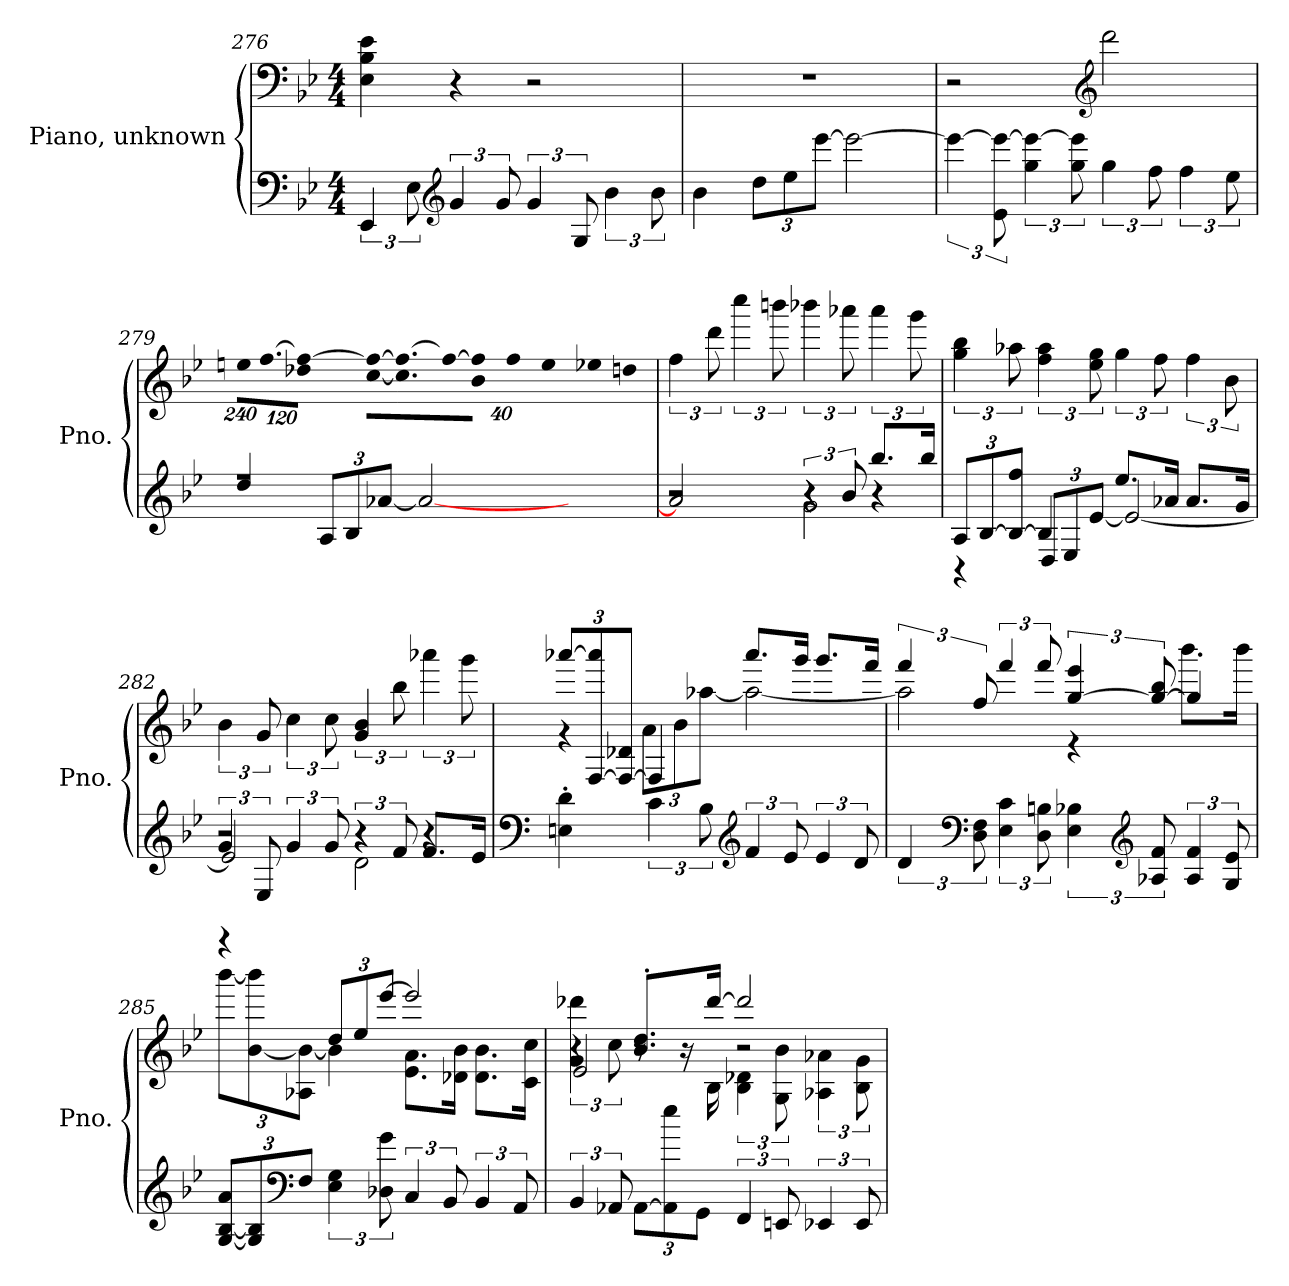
**kern	**kern
*part1	*part1
*staff2	*staff1
*I"Piano, unknown	*
*I'Pno.	*
*clefF4	*clefF4
*k[b-e-]	*k[b-e-]
*M4/4	*M4/4
=276	=276
6EE-/	4E-\ 4B-\ 4e-\
12E-\	.
*clefG2	*
6g/	4r
12g/	.
6g/	2r
12G/	.
6b-\	.
12b-\	.
=277	=277
4b-\	1r
*Xbrackettup	*
12dd\L	.
12ee-\	.
[12eee-\J	.
2eee-\_	.
!!LO:LB:g=z
=278	=278
*brackettup	*
6eee-\_	2r
12e-\ 12eee-\_	.
6gg\ 6eee-\_	.
12gg\ 12eee-\]	.
*	*clefG2
6gg\	2ddd\
12ff\	.
6ff\	.
12ee-\	.
=279	=279
*^	*
*	*	*Xbrackettup
!	!	!LO:N:vis=16
1r	4dd/	1920%137een\LL
!	!	!LO:N:vis=16.
.	.	[960%103ff\
!	!	!LO:N:vis=16
.	.	1920%137dd-X\ 1920%137ff\_JJ
*	*Xbrackettup	*
!	!	!LO:N:vis=32
.	12A/L	[640%23cc\ 640%23ff\_KLL
!	!	!LO:N:vis=16.
.	.	960%103cc\] 960%103ff\_
.	12B-/	.
!	!	!LO:N:vis=32
.	.	640%23ff\K_
.	[12a-X/J	.
!	!	!LO:N:vis=16
.	.	1920%137b-\ 1920%137ff\]JJ
.	2a-/_	.
*	*	*brackettup
.	.	6ff\
.	.	12ee\
.	.	6ee-X\
.	.	12ddn\
1920ryy	1920ryy	.
=280	=280	=280
*	*^	*
2r	2r	2a-/]	6ff\
.	.	.	12ddd\
.	.	.	6cccc\
.	.	.	12bbbn\
*	*	*brackettup	*
4r	2g\	6r	6bbb-X\
.	.	12b-/	12aaa-X\
8.bb-/L	.	4r	6aaa-\
.	.	.	12ggg\
16bb-/Jk	.	.	.
*v	*v	*v	*
!!LO:LB:g=z
=281	=281
*Xbrackettup	*
*^	*
12A/L	4r	6gg\ 6bb-\
[12B-/	.	.
12B-/_ 12ff/J	.	12aa-X\
4B-/]	12D/L	6ff\ 6aa-\
.	12E-/	.
.	[12e-/J	12ee-\ 12gg\
8.ee-/L	2e-/_	6gg\
.	.	12ff\
16a-X/Jk	.	.
8.a-/L	.	6ff\
.	.	12b-\
16g/Jk	.	.
*v	*v	*
=282	=282
*brackettup	*
*^	*
*	*^	*
6g/	2r	2e-/]	6b-\
12E-/	.	.	12g/
6g/	.	.	6cc\
12g/	.	.	12cc\
6r	2d\	4r	6g/ 6b-/
12f/	.	.	12bb-\
4r	.	8.f/L	6aaa-X\
.	.	.	12ggg\
.	.	16e-/Jk	.
*v	*v	*v	*
=283	=283
*clefF4	*
*	*Xbrackettup
*	*^
4En\' 4d\'	[12aaa-X/L	4r
.	[12F/ 12aaa-/]	.
.	12F/_ 12d-X/J	.
6c\	4F/]	12a\L
.	.	12b-\
12B-\	.	[12aa-X\J
*clefG2	*	*
6f/	8.aaa-/L	2aa-\_
12e-/	.	.
.	16ggg/Jk	.
6e-/	8.ggg/L	.
12d/	.	.
.	16fff/Jk	.
!!LO:LB:g=z	!!
=284	=284	=284
*	*brackettup	*
6d/	6fff/	2aa-\]
*clefF4	*	*
12D\ 12F\	12ff/	.
6E-\ 6c\	6fff/	.
12D\ 12Bn\	12fff/	.
6E-\ 6B-X\	[6gg/ 6eee-/	4r
*clefG2	*	*
12A-X/ 12f/	12gg/_ 12bb-/	.
6A-/ 6f/	4gg/]	8.bbb-\L
12G/ 12e-/	.	.
.	.	16bbb-\Jk
=285	=285	=285
*Xbrackettup	*	*Xbrackettup
[12G/ [12B-/ 12a/L	4r	[12bbb-\L
12G/] 12B-/]	.	[12b-\ 12bbb-\]
*clefF4	*	*
12F/J	.	12A-X\ 12b-\_J
*brackettup	*	*
6E-\ 6G\	12dd/L	4b-\]
.	12ee-/	.
12D-X\ 12g\	[12eee-/J	.
6C/	2eee-/]	8.e-\ 8.a\L
12BB-/	.	.
.	.	16d-X\ 16b-\Jk
6BB-/	.	8.d-\ 8.b-\L
12AA/	.	.
.	.	16c\ 16cc\Jk
!!LO:LB:g=z
=286	=286	=286
*	*	*brackettup
*	*	*^
6BB-/	4r	6g\ 6ddd-X\	2e-/
12AA-X/	.	12cc\	.
*Xbrackettup	*	*	*
[12AA-\L	8.b-/' 8.dd/'L	8r	.
12AA-\] 12ee-\	.	.	.
.	.	16r	.
12GG\J	.	.	.
.	[16ddd-/Jk	16B-\	.
*brackettup	*	*	*
6FF/	2ddd-/]	6B-\ 6d-X\	2r
12EEn/	.	12G\ 12b-\	.
6EE-X/	.	6A-X\ 6a-X\	.
12EE-/	.	12B-\ 12g\	.
*	*v	*v	*v
=	=
*-	*-
